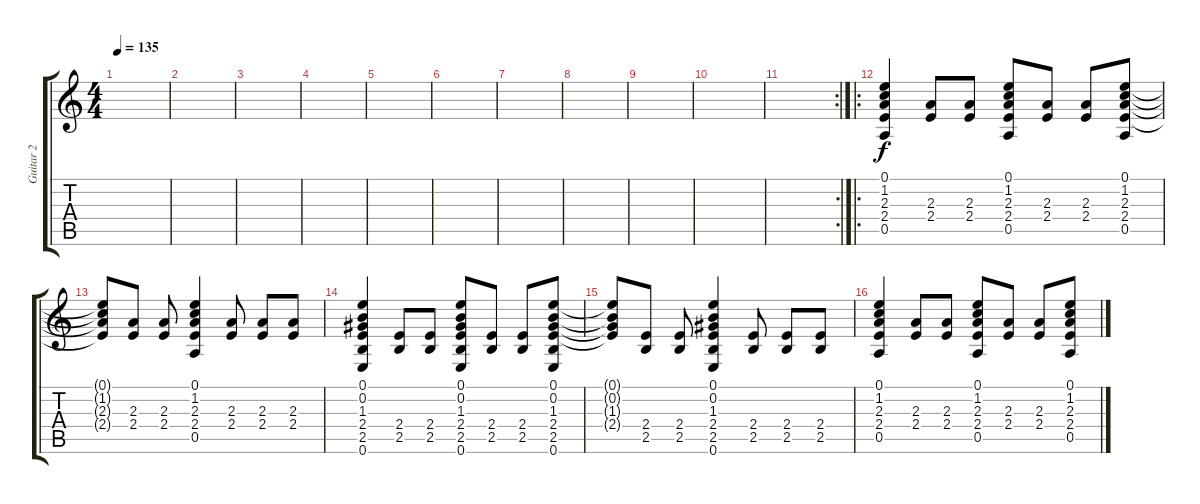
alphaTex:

\track ("Guitar 2" "Guitar 2") {instrument acousticguitarsteel}
\staff {score tabs}
\tuning (E4 B3 G3 D3 A2 E2) {hide}
\ts (4 4)
\tempo 135
\clef g2
\ks c
|
|
|
|
|
|
|
|
|
|
\rc 2
|
\ro
(0.1 1.2 2.3 2.4 0.5).4 (2.3 2.4).8 (2.3 2.4).8 (0.1 1.2 2.3 2.4 0.5).8 (2.3 2.4).8 (2.3 2.4).8 (0.1 1.2 2.3 2.4 0.5).8 |
(0.1{t} 1.2{t} 2.3{t} 2.4{t}).8 (2.3 2.4).8 (2.3 2.4).8 (0.1 1.2 2.3 2.4 0.5).4 (2.3 2.4).8 (2.3 2.4).8 (2.3 2.4).8 |
(0.1 0.2 1.3 2.4 2.5 0.6).4 (2.4 2.5).8 (2.4 2.5).8 (0.1 0.2 1.3 2.4 2.5 0.6).8 (2.4 2.5).8 (2.4 2.5).8 (0.1 0.2 1.3 2.4 2.5 0.6).8 |
(0.1{t} 0.2{t} 1.3{t} 2.4{t}).8 (2.4 2.5).8 (2.4 2.5).8 (0.1 0.2 1.3 2.4 2.5 0.6).4 (2.4 2.5).8 (2.4 2.5).8 (2.4 2.5).8 |
(0.1 1.2 2.3 2.4 0.5).4 (2.3 2.4).8 (2.3 2.4).8 (0.1 1.2 2.3 2.4 0.5).8 (2.3 2.4).8 (2.3 2.4).8 (0.1 1.2 2.3 2.4 0.5).8
